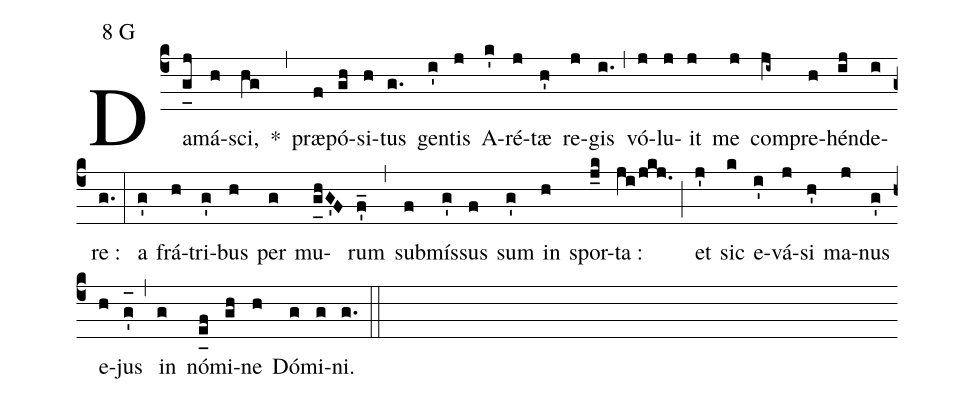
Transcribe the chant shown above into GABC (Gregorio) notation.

mode:8 G;
%%
(c4) Da(g_[uh:l]j)má(h)sci,(hg) *(,) præ(f)pó(gh)si(h)tus(g.) gen(i')tis(j) A(k')ré(j)tæ(h') re(j)gis(i.) (,) vó(j)lu(j)it(j) me(j) com(ji~)pre(h)hén(ij)de(i)re :(g.) (:) a(g') frá(h)tri(g')bus(h) per(g) mu(g_[uh:l]hG'F)rum(f'_) (,) sub(f)mís(g')sus(f) sum(g') in(h) spor(j_k)ta :(ji/jkj.) (;) et(j') sic(k) e(i')vá(j)si(h') ma(j)nus(g') e(h)jus(g'_[oh:h]) (,) in(g) nó(e_[uh:l]f)mi(gh)ne(h) Dó(g)mi(g)ni.(g.) (::)
